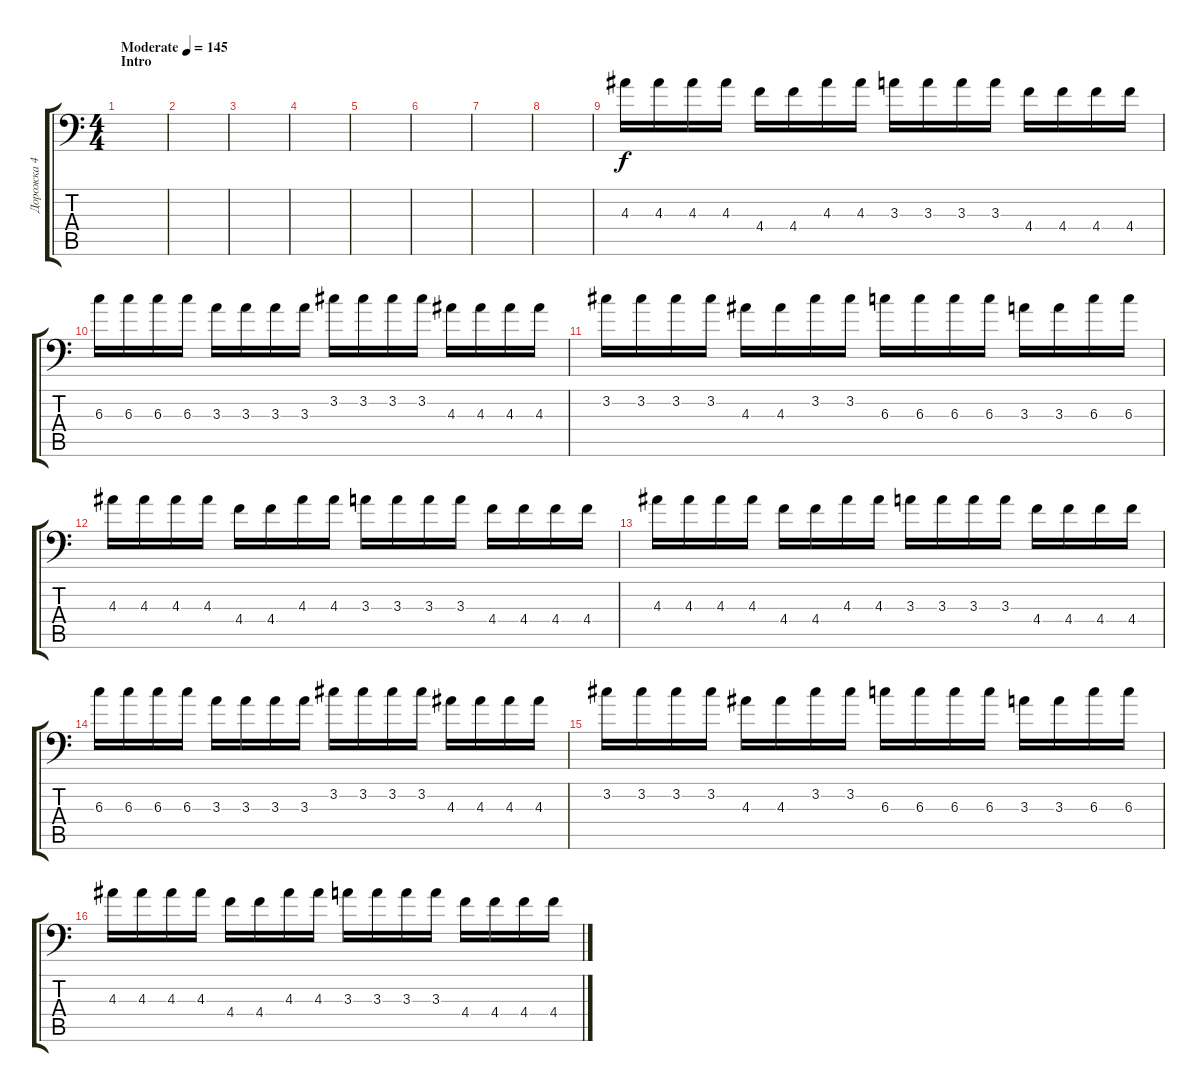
\track ("Дорожка 4" "Дорожка 4") {instrument overdrivenguitar}
\staff {score tabs}
\tuning (Eb4 Bb3 Gb3 Db3 Ab2 Bb1) {hide}
\ts (4 4)
\section ("" "Intro")
\tempo (145 "Moderate")
\clef f4
\ks c
|
|
|
|
|
|
|
|
4.3.16 4.3.16 4.3.16 4.3.16 4.4.16 4.4.16 4.3.16 4.3.16 3.3.16 3.3.16 3.3.16 3.3.16 4.4.16 4.4.16 4.4.16 4.4.16 |
6.3.16 6.3.16 6.3.16 6.3.16 3.3.16 3.3.16 3.3.16 3.3.16 3.2.16 3.2.16 3.2.16 3.2.16 4.3.16 4.3.16 4.3.16 4.3.16 |
3.2.16 3.2.16 3.2.16 3.2.16 4.3.16 4.3.16 3.2.16 3.2.16 6.3.16 6.3.16 6.3.16 6.3.16 3.3.16 3.3.16 6.3.16 6.3.16 |
4.3.16 4.3.16 4.3.16 4.3.16 4.4.16 4.4.16 4.3.16 4.3.16 3.3.16 3.3.16 3.3.16 3.3.16 4.4.16 4.4.16 4.4.16 4.4.16 |
4.3.16 4.3.16 4.3.16 4.3.16 4.4.16 4.4.16 4.3.16 4.3.16 3.3.16 3.3.16 3.3.16 3.3.16 4.4.16 4.4.16 4.4.16 4.4.16 |
6.3.16 6.3.16 6.3.16 6.3.16 3.3.16 3.3.16 3.3.16 3.3.16 3.2.16 3.2.16 3.2.16 3.2.16 4.3.16 4.3.16 4.3.16 4.3.16 |
3.2.16 3.2.16 3.2.16 3.2.16 4.3.16 4.3.16 3.2.16 3.2.16 6.3.16 6.3.16 6.3.16 6.3.16 3.3.16 3.3.16 6.3.16 6.3.16 |
4.3.16 4.3.16 4.3.16 4.3.16 4.4.16 4.4.16 4.3.16 4.3.16 3.3.16 3.3.16 3.3.16 3.3.16 4.4.16 4.4.16 4.4.16 4.4.16
